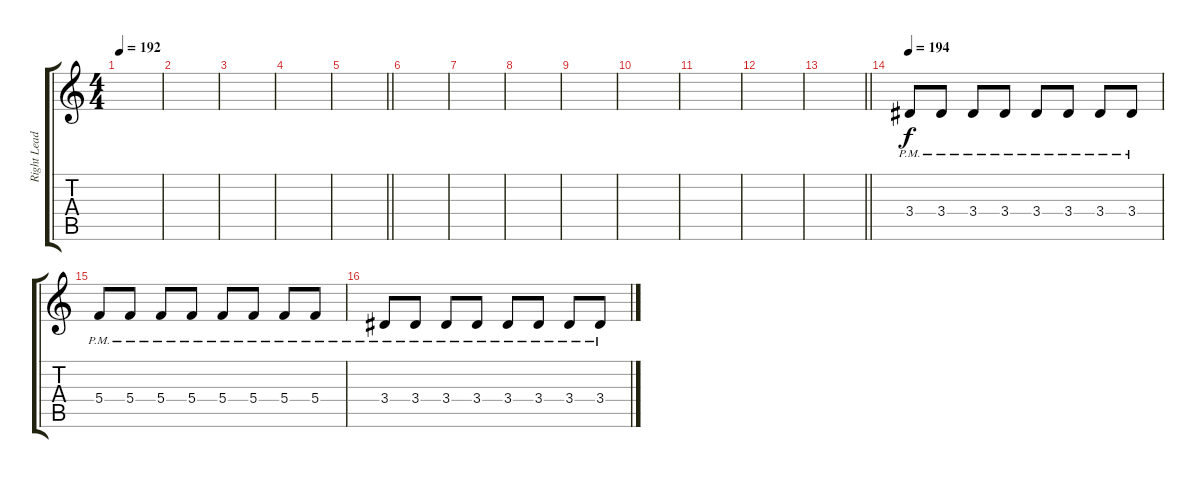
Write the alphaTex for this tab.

\track ("Right Lead 1" "Right Lead") {instrument distortionguitar}
\staff {score tabs}
\tuning (D4 A3 F3 C3 G2 C2) {hide}
\ts (4 4)
\tempo 192
\clef g2
\ks c
|
|
|
|
\barLineRight lightlight
|
\section ("" "")
|
|
|
|
|
|
|
\barLineRight lightlight
|
\section ("" "")
\tempo 194
3.4{pm}.8 3.4{pm}.8 3.4{pm}.8 3.4{pm}.8 3.4{pm}.8 3.4{pm}.8 3.4{pm}.8 3.4{pm}.8 |
5.4{pm}.8 5.4{pm}.8 5.4{pm}.8 5.4{pm}.8 5.4{pm}.8 5.4{pm}.8 5.4{pm}.8 5.4{pm}.8 |
3.4{pm}.8 3.4{pm}.8 3.4{pm}.8 3.4{pm}.8 3.4{pm}.8 3.4{pm}.8 3.4{pm}.8 3.4{pm}.8
